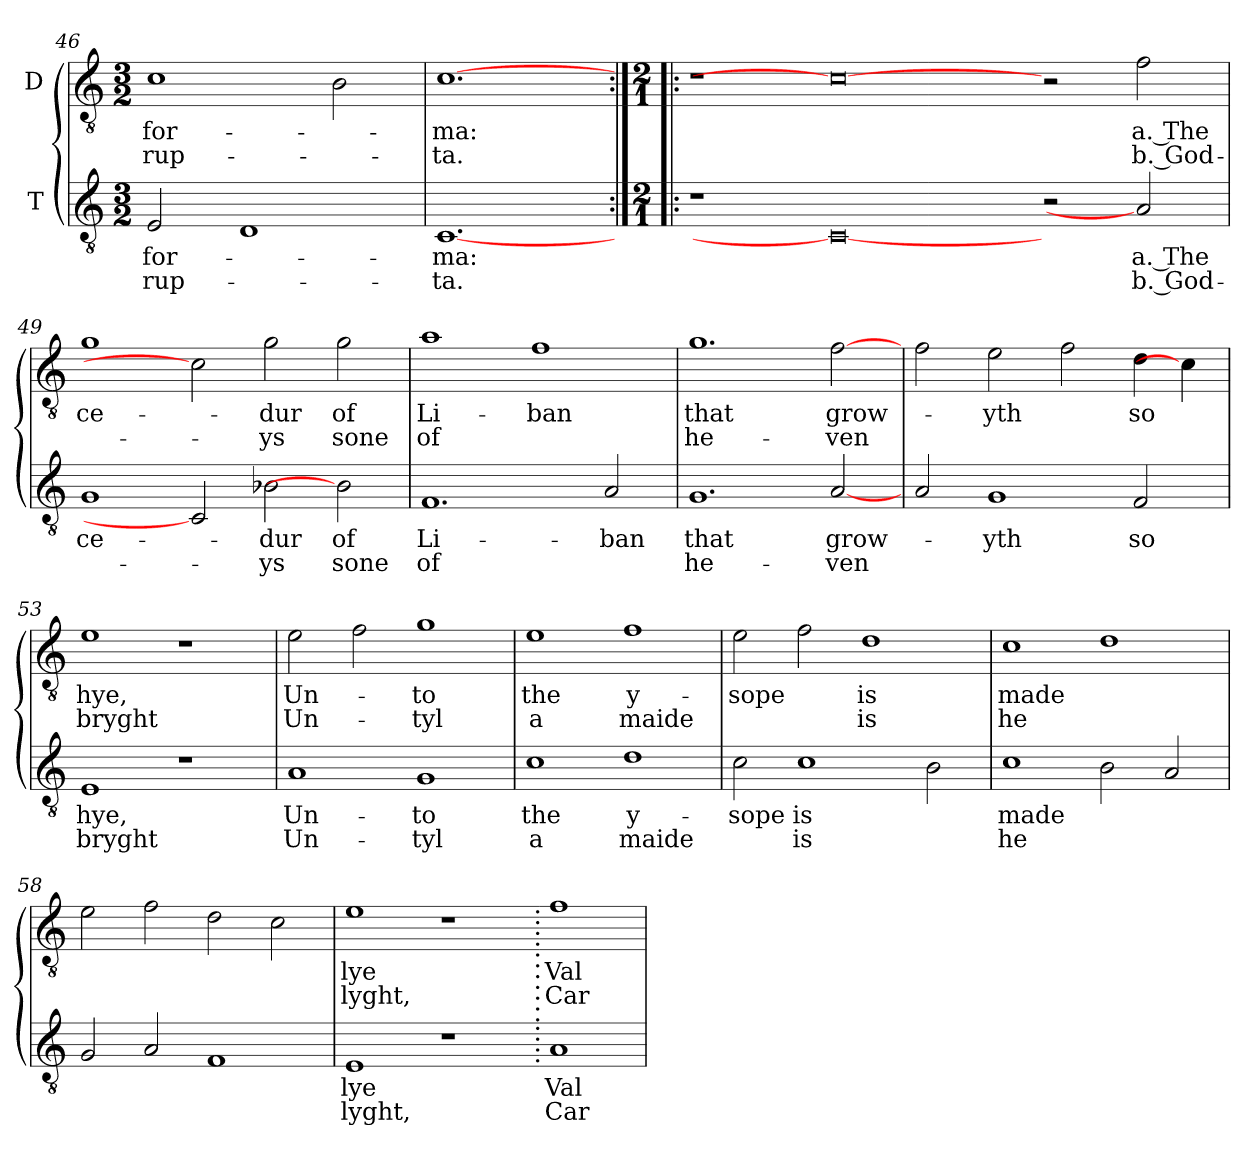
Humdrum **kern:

**kern	**text	**text	**kern	**text	**text
*part2	*part2	*part2	*part1	*part1	*part1
*staff2	*staff2	*staff2	*staff1	*staff1	*staff1
*I"T	*	*	*I"D	*	*
*clefGv2	*	*	*clefGv2	*	*
*ITrd7c12	*	*	*ITrd7c12	*	*
*k[]	*	*	*k[]	*	*
*C:	*	*	*C:	*	*
*M3/2	*	*	*M3/2	*	*
=46	=46	=46	=46	=46	=46
!	!LO:LY:b:color=#000000	!LO:LY:b:color=#000000	!	!	!
!	!	!	!	!LO:LY:b:color=#000000	!LO:LY:b:color=#000000
2EEi/	for-	-rup-	1Ci\	for-	-rup-
1DDi/	.	.	.	.	.
.	.	.	2BBi\	.	.
=47	=47	=47	=47	=47	=47
!	!LO:LY:b:color=#000000	!LO:LY:b:color=#000000	!	!	!
!	!	!	!	!LO:LY:b:color=#000000	!LO:LY:b:color=#000000
[1.CCi/	-ma:	-ta.	[1.Ci\	-ma:	-ta.
!!LO:PB:g=z
=48:|!|:	=48:|!|:	=48:|!|:	=48:|!|:	=48:|!|:	=48:|!|:
*M2/1	*	*	*M2/1	*	*
!	!	!	!	!LO:LY:a:color=#000000	!
1r	.	.	1r	IV	.
0CCi/_	.	.	0Ci\_	.	.
2r	.	.	2r	.	.
!	!LO:LY:b:color=#000000	!LO:LY:b:color=#000000	!	!	!
!	!	!	!	!LO:LY:b:color=#000000	!LO:LY:b:color=#000000
2AAi/]	a. The	b. God-	2Fi\	a. The	b. God-
=49	=49	=49	=49	=49	=49
!	!LO:LY:b:color=#000000	!	!	!	!
!	!	!	!	!LO:LY:b:color=#000000	!
1GGi/	ce-	.	1Gi\	ce-	.
2CCi/]	.	.	2Ci\]	.	.
!	!LO:LY:b:color=#000000	!LO:LY:b:color=#000000	!	!	!
!	!	!	!	!LO:LY:b:color=#000000	!LO:LY:b:color=#000000
2BB-Xi\	-dur	-ys	2Gi\	-dur	-ys
!	!LO:LY:b:color=#000000	!LO:LY:b:color=#000000	!	!	!
!	!	!	!	!LO:LY:b:color=#000000	!LO:LY:b:color=#000000
2BB-i\]	of	sone	2Gi\	of	sone
=50	=50	=50	=50	=50	=50
!	!LO:LY:b:color=#000000	!LO:LY:b:color=#000000	!	!	!
!	!	!	!	!LO:LY:b:color=#000000	!LO:LY:b:color=#000000
1.FFi/	Li-	of	1Ai\	Li-	of
!	!	!	!	!LO:LY:b:color=#000000	!
.	.	.	1Fi\	-ban	.
!	!LO:LY:b:color=#000000	!	!	!	!
2AAi/	-ban	.	.	.	.
=51	=51	=51	=51	=51	=51
!	!LO:LY:b:color=#000000	!LO:LY:b:color=#000000	!	!	!
!	!	!	!	!LO:LY:b:color=#000000	!LO:LY:b:color=#000000
1.GGi/	that	he-	1.Gi\	that	he-
!	!LO:LY:b:color=#000000	!LO:LY:b:color=#000000	!	!	!
!	!	!	!	!LO:LY:b:color=#000000	!LO:LY:b:color=#000000
[2AAi/	grow-	-ven	[2Fi\	grow-	-ven
=52	=52	=52	=52	=52	=52
2AAi/	.	.	2Fi\	.	.
!	!LO:LY:b:color=#000000	!	!	!	!
!	!	!	!	!LO:LY:b:color=#000000	!
1GGi/	-yth	.	2Ei\	-yth	.
.	.	.	2Fi\	.	.
!	!LO:LY:b:color=#000000	!	!	!	!
!	!	!	!	!LO:LY:b:color=#000000	!
2FFi/	so	.	4Di\	so	.
.	.	.	4Ci\]	.	.
=53	=53	=53	=53	=53	=53
!	!LO:LY:b:color=#000000	!LO:LY:b:color=#000000	!	!	!
!	!	!	!	!LO:LY:b:color=#000000	!LO:LY:b:color=#000000
1EEi/	hye,	bryght	1Ei\	hye,	bryght
1r	.	.	1r	.	.
=54	=54	=54	=54	=54	=54
!	!LO:LY:b:color=#000000	!LO:LY:b:color=#000000	!	!	!
!	!	!	!	!LO:LY:b:color=#000000	!LO:LY:b:color=#000000
1AAi/	Un-	Un-	2Ei\	Un-	Un-
.	.	.	2Fi\	.	.
!	!LO:LY:b:color=#000000	!LO:LY:b:color=#000000	!	!	!
!	!	!	!	!LO:LY:b:color=#000000	!LO:LY:b:color=#000000
1GGi/	-to	-tyl	1Gi\	-to	-tyl
=55	=55	=55	=55	=55	=55
!	!LO:LY:b:color=#000000	!LO:LY:b:color=#000000	!	!	!
!	!	!	!	!LO:LY:b:color=#000000	!LO:LY:b:color=#000000
1Ci\	the	a	1Ei\	the	a
!	!LO:LY:b:color=#000000	!LO:LY:b:color=#000000	!	!	!
!	!	!	!	!LO:LY:b:color=#000000	!LO:LY:b:color=#000000
1Di\	y-	maide	1Fi\	y-	maide
!!LO:LB:g=z
=56	=56	=56	=56	=56	=56
!	!LO:LY:b:color=#000000	!	!	!	!
!	!	!	!	!LO:LY:b:color=#000000	!
2Ci\	-sope	.	2Ei\	-sope	.
!	!LO:LY:b:color=#000000	!LO:LY:b:color=#000000	!	!	!
1Ci\	is	is	2Fi\	.	.
!	!	!	!	!LO:LY:b:color=#000000	!LO:LY:b:color=#000000
.	.	.	1Di\	is	is
2BBi\	.	.	.	.	.
=57	=57	=57	=57	=57	=57
!	!LO:LY:b:color=#000000	!LO:LY:b:color=#000000	!	!	!
!	!	!	!	!LO:LY:b:color=#000000	!LO:LY:b:color=#000000
1Ci\	made	he	1Ci\	made	he
2BBi\	.	.	1Di\	.	.
2AAi/	.	.	.	.	.
=58	=58	=58	=58	=58	=58
2GGi/	.	.	2Ei\	.	.
2AAi/	.	.	2Fi\	.	.
1FFi/	.	.	2Di\	.	.
.	.	.	2Ci\	.	.
=59	=59	=59	=59	=59	=59
!	!LO:LY:b:color=#000000	!LO:LY:b:color=#000000	!	!	!
!	!	!	!	!LO:LY:b:color=#000000	!LO:LY:b:color=#000000
1EEi/	lye	lyght,	1Ei\	lye	lyght,
1r	.	.	1r	.	.
=60.	=60.	=60.	=60.	=60.	=60.
!	!LO:LY:b:color=#000000	!LO:LY:b:color=#000000	!	!	!
!	!	!	!	!LO:LY:b:color=#000000	!LO:LY:b:color=#000000
1AAi/	Val-	Car-	1Fi\	Val-	Car-
=	=	=	=	=	=
*-	*-	*-	*-	*-	*-
